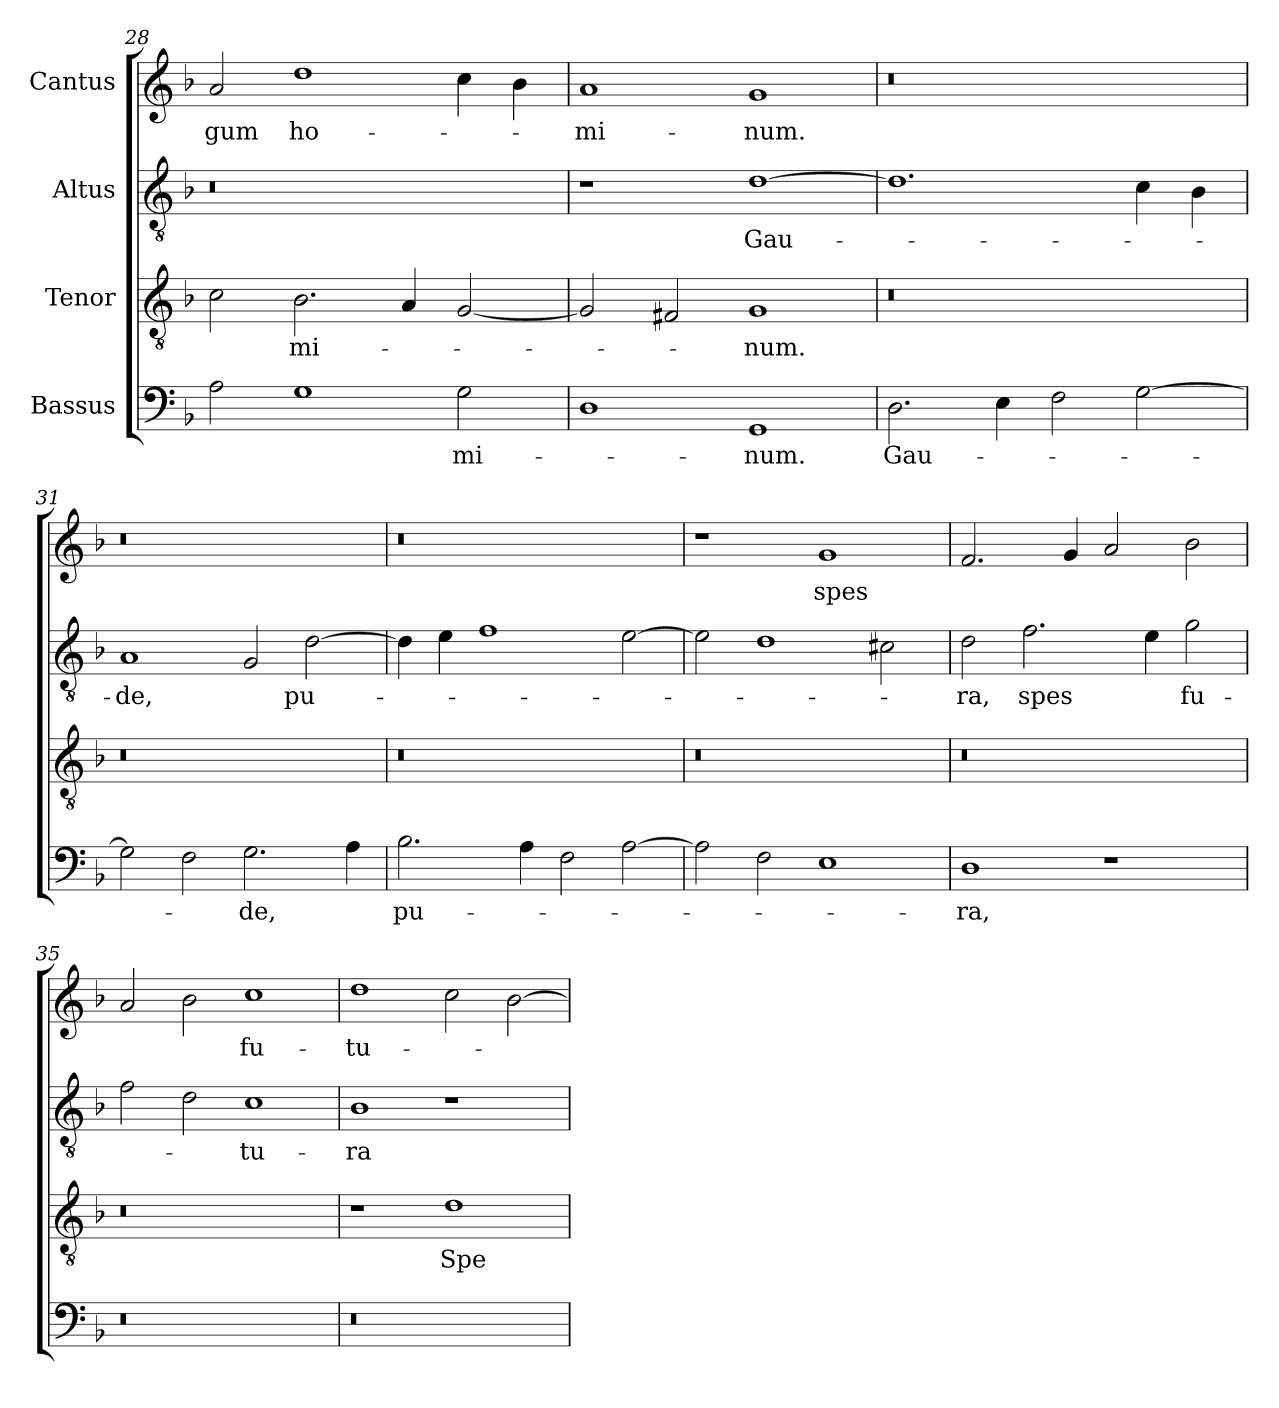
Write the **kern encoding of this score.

**kern	**text	**kern	**text	**kern	**text	**kern	**text
*part4	*part4	*part3	*part3	*part2	*part2	*part1	*part1
*staff4	*staff4	*staff3	*staff3	*staff2	*staff2	*staff1	*staff1
*I"Bassus	*	*I"Tenor	*	*I"Altus	*	*I"Cantus	*
*clefF4	*	*clefGv2	*	*clefGv2	*	*clefG2	*
*k[b-]	*	*k[b-]	*	*k[b-]	*	*k[b-]	*
*F:	*	*F:	*	*F:	*	*F:	*
=28	=28	=28	=28	=28	=28	=28	=28
2A\	.	2c\	.	0r	.	2a/	-gum
!	!	!	!	!	!	!	!LO:LY:i
1G\	.	2.B-\	-mi-	.	.	1dd\	ho-
.	.	4A/	.	.	.	.	.
2G\	-mi-	[2G/	.	.	.	4cc\	.
.	.	.	.	.	.	4b-\	.
=29	=29	=29	=29	=29	=29	=29	=29
!	!	!	!	!	!	!	!LO:LY:i
1D\	.	2G/]	.	1r	.	1a/	-mi-
.	.	2F#X/	.	.	.	.	.
!	!	!	!	!	!	!	!LO:LY:i
1GG/	-num.	1G/	-num.	[1d\	Gau-	1g/	-num.
=30	=30	=30	=30	=30	=30	=30	=30
2.D\	Gau-	0r	.	1.d\]	.	0r	.
4E\	.	.	.	.	.	.	.
2F\	.	.	.	.	.	.	.
[2G\	.	.	.	4c\	.	.	.
.	.	.	.	4B-\	.	.	.
=31	=31	=31	=31	=31	=31	=31	=31
2G\]	.	0r	.	1A/	-de,	0r	.
2F\	.	.	.	.	.	.	.
2.G\	-de,	.	.	2G/	.	.	.
.	.	.	.	[2d\	pu-	.	.
4A\	.	.	.	.	.	.	.
!!LO:LB:g=z
=32	=32	=32	=32	=32	=32	=32	=32
2.B-\	pu-	0r	.	4d\]	.	0r	.
.	.	.	.	4e\	.	.	.
.	.	.	.	1f\	.	.	.
4A\	.	.	.	.	.	.	.
2F\	.	.	.	.	.	.	.
[2A\	.	.	.	[2e\	.	.	.
=33	=33	=33	=33	=33	=33	=33	=33
2A\]	.	0r	.	2e\]	.	1r	.
2F\	.	.	.	1d\	.	.	.
1E\	.	.	.	.	.	1g/	spes
.	.	.	.	2c#X\	.	.	.
=34	=34	=34	=34	=34	=34	=34	=34
1D\	-ra,	0r	.	2d\	-ra,	2.f/	.
.	.	.	.	2.f\	spes	.	.
.	.	.	.	.	.	4g/	.
1r	.	.	.	.	.	2a/	.
.	.	.	.	4e\	.	.	.
.	.	.	.	2g\	fu-	2b-\	.
=35	=35	=35	=35	=35	=35	=35	=35
0r	.	0r	.	2f\	.	2a/	.
.	.	.	.	2d\	.	2b-\	.
.	.	.	.	1c\	-tu-	1cc\	fu-
=36	=36	=36	=36	=36	=36	=36	=36
0r	.	1r	.	1B-\	-ra	1dd\	-tu-
!	!	!	!LO:LY:i	!	!	!	!
.	.	1d\	Spe-	1r	.	2cc\	.
.	.	.	.	.	.	[2b-\	.
=	=	=	=	=	=	=	=
*-	*-	*-	*-	*-	*-	*-	*-
